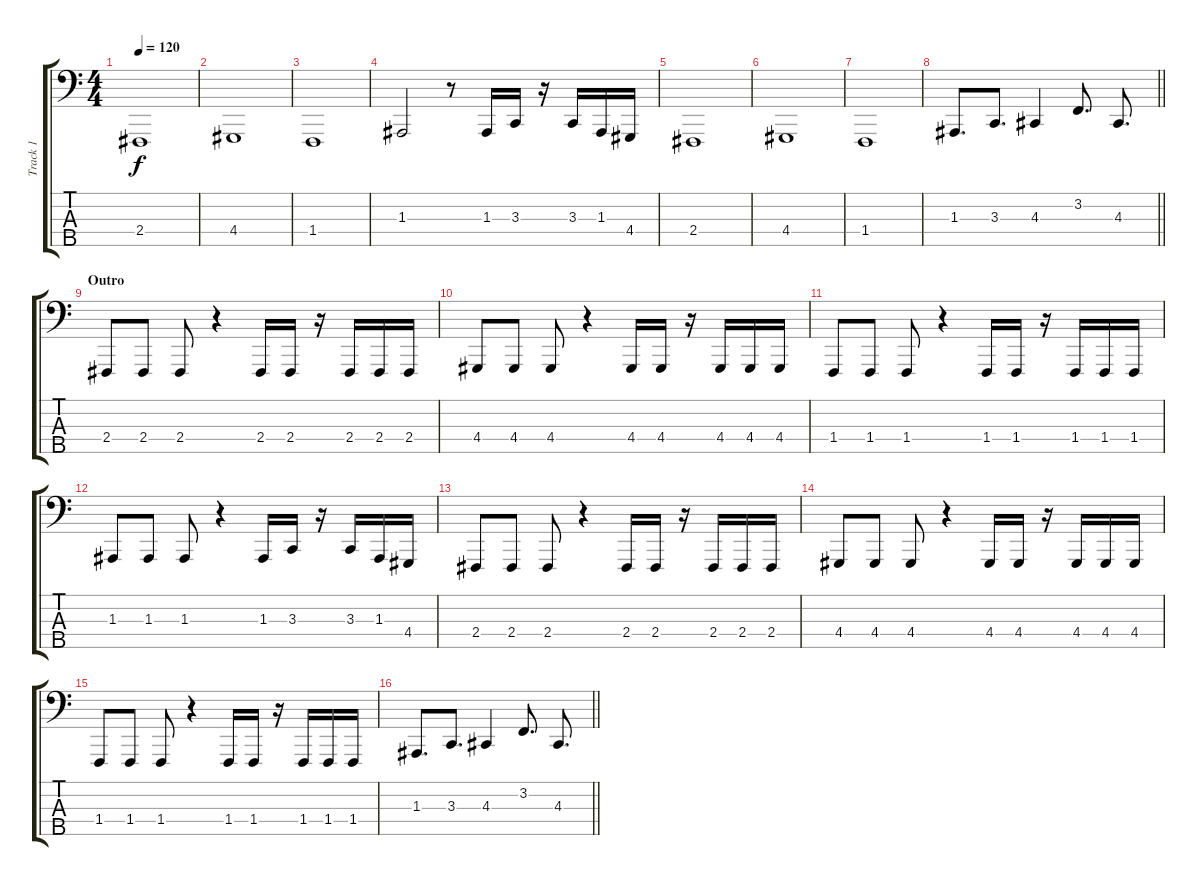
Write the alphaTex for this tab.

\track ("Track 1" "Track 1") {instrument lead8bassandlead}
\staff {score tabs}
\tuning (G2 D2 A1 E1 B0) {hide}
\ts (4 4)
\tempo 120
\clef f4
\ks c
2.4.1{dy f} |
4.4.1 |
1.4.1 |
1.3.2 r.8 1.3.16 3.3.16 r.16 3.3.16 1.3.16 4.4.16 |
2.4.1 |
4.4.1 |
1.4.1 |
\barLineRight lightlight
1.3.8{d} 3.3.8{d} 4.3.4 3.2.8{d} 4.3.8{d} |
\section ("" "Outro")
2.4.8 2.4.8 2.4.8 r.4 2.4.16 2.4.16 r.16 2.4.16 2.4.16 2.4.16 |
4.4.8 4.4.8 4.4.8 r.4 4.4.16 4.4.16 r.16 4.4.16 4.4.16 4.4.16 |
1.4.8 1.4.8 1.4.8 r.4 1.4.16 1.4.16 r.16 1.4.16 1.4.16 1.4.16 |
1.3.8 1.3.8 1.3.8 r.4 1.3.16 3.3.16 r.16 3.3.16 1.3.16 4.4.16 |
2.4.8 2.4.8 2.4.8 r.4 2.4.16 2.4.16 r.16 2.4.16 2.4.16 2.4.16 |
4.4.8 4.4.8 4.4.8 r.4 4.4.16 4.4.16 r.16 4.4.16 4.4.16 4.4.16 |
1.4.8 1.4.8 1.4.8 r.4 1.4.16 1.4.16 r.16 1.4.16 1.4.16 1.4.16 |
\barLineRight lightlight
1.3.8{d} 3.3.8{d} 4.3.4 3.2.8{d} 4.3.8{d}
